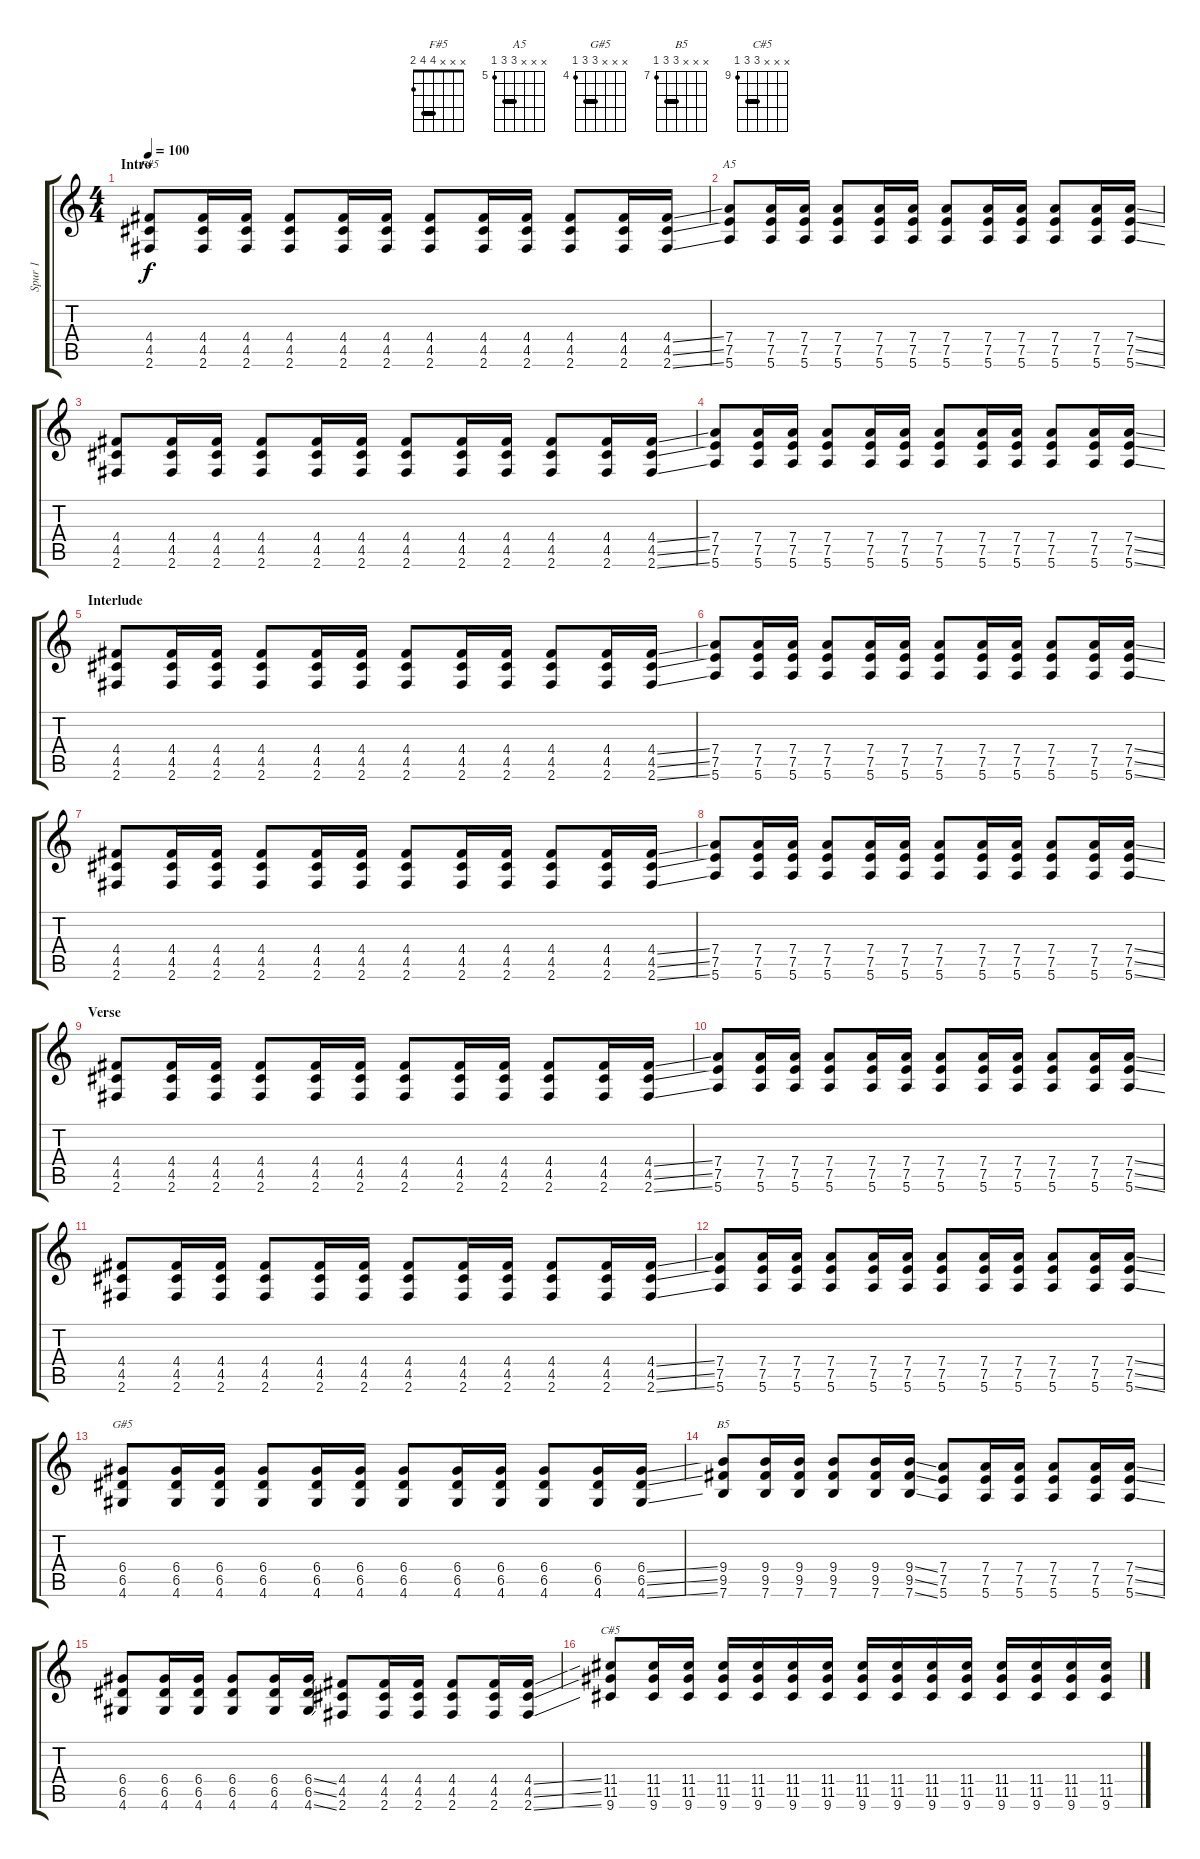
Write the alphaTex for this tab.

\track ("Spur 1" "Spur 1") {instrument distortionguitar}
\staff {score tabs}
\tuning (E4 B3 G3 D3 A2 E2) {hide}
\chord ("F#5" x x x 4 4 2) {barre 4}
\chord ("A5" x x x 7 7 5) {firstfret 5 barre 7}
\chord ("G#5" x x x 6 6 4) {firstfret 4 barre 6}
\chord ("B5" x x x 9 9 7) {firstfret 7 barre 9}
\chord ("C#5" x x x 11 11 9) {firstfret 9 barre 11}
\ts (4 4)
\section ("" "Intro")
\tempo 100
\clef g2
\ks c
(4.4 4.5 2.6).8{ch "F#5" dy f instrument distortionguitar} (4.4 4.5 2.6).16 (4.4 4.5 2.6).16 (4.4 4.5 2.6).8 (4.4 4.5 2.6).16 (4.4 4.5 2.6).16 (4.4 4.5 2.6).8 (4.4 4.5 2.6).16 (4.4 4.5 2.6).16 (4.4 4.5 2.6).8 (4.4 4.5 2.6).16 (4.4{ss} 4.5{ss} 2.6{ss}).16 |
(7.4 7.5 5.6).8{ch "A5"} (7.4 7.5 5.6).16 (7.4 7.5 5.6).16 (7.4 7.5 5.6).8 (7.4 7.5 5.6).16 (7.4 7.5 5.6).16 (7.4 7.5 5.6).8 (7.4 7.5 5.6).16 (7.4 7.5 5.6).16 (7.4 7.5 5.6).8 (7.4 7.5 5.6).16 (7.4{ss} 7.5{ss} 5.6{ss}).16 |
(4.4 4.5 2.6).8 (4.4 4.5 2.6).16 (4.4 4.5 2.6).16 (4.4 4.5 2.6).8 (4.4 4.5 2.6).16 (4.4 4.5 2.6).16 (4.4 4.5 2.6).8 (4.4 4.5 2.6).16 (4.4 4.5 2.6).16 (4.4 4.5 2.6).8 (4.4 4.5 2.6).16 (4.4{ss} 4.5{ss} 2.6{ss}).16 |
(7.4 7.5 5.6).8 (7.4 7.5 5.6).16 (7.4 7.5 5.6).16 (7.4 7.5 5.6).8 (7.4 7.5 5.6).16 (7.4 7.5 5.6).16 (7.4 7.5 5.6).8 (7.4 7.5 5.6).16 (7.4 7.5 5.6).16 (7.4 7.5 5.6).8 (7.4 7.5 5.6).16 (7.4{ss} 7.5{ss} 5.6{ss}).16 |
\section ("" "Interlude")
(4.4 4.5 2.6).8 (4.4 4.5 2.6).16 (4.4 4.5 2.6).16 (4.4 4.5 2.6).8 (4.4 4.5 2.6).16 (4.4 4.5 2.6).16 (4.4 4.5 2.6).8 (4.4 4.5 2.6).16 (4.4 4.5 2.6).16 (4.4 4.5 2.6).8 (4.4 4.5 2.6).16 (4.4{ss} 4.5{ss} 2.6{ss}).16 |
(7.4 7.5 5.6).8 (7.4 7.5 5.6).16 (7.4 7.5 5.6).16 (7.4 7.5 5.6).8 (7.4 7.5 5.6).16 (7.4 7.5 5.6).16 (7.4 7.5 5.6).8 (7.4 7.5 5.6).16 (7.4 7.5 5.6).16 (7.4 7.5 5.6).8 (7.4 7.5 5.6).16 (7.4{ss} 7.5{ss} 5.6{ss}).16 |
(4.4 4.5 2.6).8 (4.4 4.5 2.6).16 (4.4 4.5 2.6).16 (4.4 4.5 2.6).8 (4.4 4.5 2.6).16 (4.4 4.5 2.6).16 (4.4 4.5 2.6).8 (4.4 4.5 2.6).16 (4.4 4.5 2.6).16 (4.4 4.5 2.6).8 (4.4 4.5 2.6).16 (4.4{ss} 4.5{ss} 2.6{ss}).16 |
(7.4 7.5 5.6).8 (7.4 7.5 5.6).16 (7.4 7.5 5.6).16 (7.4 7.5 5.6).8 (7.4 7.5 5.6).16 (7.4 7.5 5.6).16 (7.4 7.5 5.6).8 (7.4 7.5 5.6).16 (7.4 7.5 5.6).16 (7.4 7.5 5.6).8 (7.4 7.5 5.6).16 (7.4{ss} 7.5{ss} 5.6{ss}).16 |
\section ("" "Verse")
(4.4 4.5 2.6).8 (4.4 4.5 2.6).16 (4.4 4.5 2.6).16 (4.4 4.5 2.6).8 (4.4 4.5 2.6).16 (4.4 4.5 2.6).16 (4.4 4.5 2.6).8 (4.4 4.5 2.6).16 (4.4 4.5 2.6).16 (4.4 4.5 2.6).8 (4.4 4.5 2.6).16 (4.4{ss} 4.5{ss} 2.6{ss}).16 |
(7.4 7.5 5.6).8 (7.4 7.5 5.6).16 (7.4 7.5 5.6).16 (7.4 7.5 5.6).8 (7.4 7.5 5.6).16 (7.4 7.5 5.6).16 (7.4 7.5 5.6).8 (7.4 7.5 5.6).16 (7.4 7.5 5.6).16 (7.4 7.5 5.6).8 (7.4 7.5 5.6).16 (7.4{ss} 7.5{ss} 5.6{ss}).16 |
(4.4 4.5 2.6).8 (4.4 4.5 2.6).16 (4.4 4.5 2.6).16 (4.4 4.5 2.6).8 (4.4 4.5 2.6).16 (4.4 4.5 2.6).16 (4.4 4.5 2.6).8 (4.4 4.5 2.6).16 (4.4 4.5 2.6).16 (4.4 4.5 2.6).8 (4.4 4.5 2.6).16 (4.4{ss} 4.5{ss} 2.6{ss}).16 |
(7.4 7.5 5.6).8 (7.4 7.5 5.6).16 (7.4 7.5 5.6).16 (7.4 7.5 5.6).8 (7.4 7.5 5.6).16 (7.4 7.5 5.6).16 (7.4 7.5 5.6).8 (7.4 7.5 5.6).16 (7.4 7.5 5.6).16 (7.4 7.5 5.6).8 (7.4 7.5 5.6).16 (7.4{ss} 7.5{ss} 5.6{ss}).16 |
(6.4 6.5 4.6).8{ch "G#5"} (6.4 6.5 4.6).16 (6.4 6.5 4.6).16 (6.4 6.5 4.6).8 (6.4 6.5 4.6).16 (6.4 6.5 4.6).16 (6.4 6.5 4.6).8 (6.4 6.5 4.6).16 (6.4 6.5 4.6).16 (6.4 6.5 4.6).8 (6.4 6.5 4.6).16 (6.4{ss} 6.5{ss} 4.6{ss}).16 |
(9.4 9.5 7.6).8{ch "B5"} (9.4 9.5 7.6).16 (9.4 9.5 7.6).16 (9.4 9.5 7.6).8 (9.4 9.5 7.6).16 (9.4{ss} 9.5{ss} 7.6{ss}).16 (7.4 7.5 5.6).8 (7.4 7.5 5.6).16 (7.4 7.5 5.6).16 (7.4 7.5 5.6).8 (7.4 7.5 5.6).16 (7.4{ss} 7.5{ss} 5.6{ss}).16 |
(6.4 6.5 4.6).8 (6.4 6.5 4.6).16 (6.4 6.5 4.6).16 (6.4 6.5 4.6).8 (6.4 6.5 4.6).16 (6.4{ss} 6.5{ss} 4.6{ss}).16 (4.4 4.5 2.6).8 (4.4 4.5 2.6).16 (4.4 4.5 2.6).16 (4.4 4.5 2.6).8 (4.4 4.5 2.6).16 (4.4{ss} 4.5{ss} 2.6{ss}).16 |
(11.4 11.5 9.6).8{ch "C#5"} (11.4 11.5 9.6).16 (11.4 11.5 9.6).16 (11.4 11.5 9.6).16 (11.4 11.5 9.6).16 (11.4 11.5 9.6).16 (11.4 11.5 9.6).16 (11.4 11.5 9.6).16 (11.4 11.5 9.6).16 (11.4 11.5 9.6).16 (11.4 11.5 9.6).16 (11.4 11.5 9.6).16 (11.4 11.5 9.6).16 (11.4 11.5 9.6).16 (11.4 11.5 9.6).16
